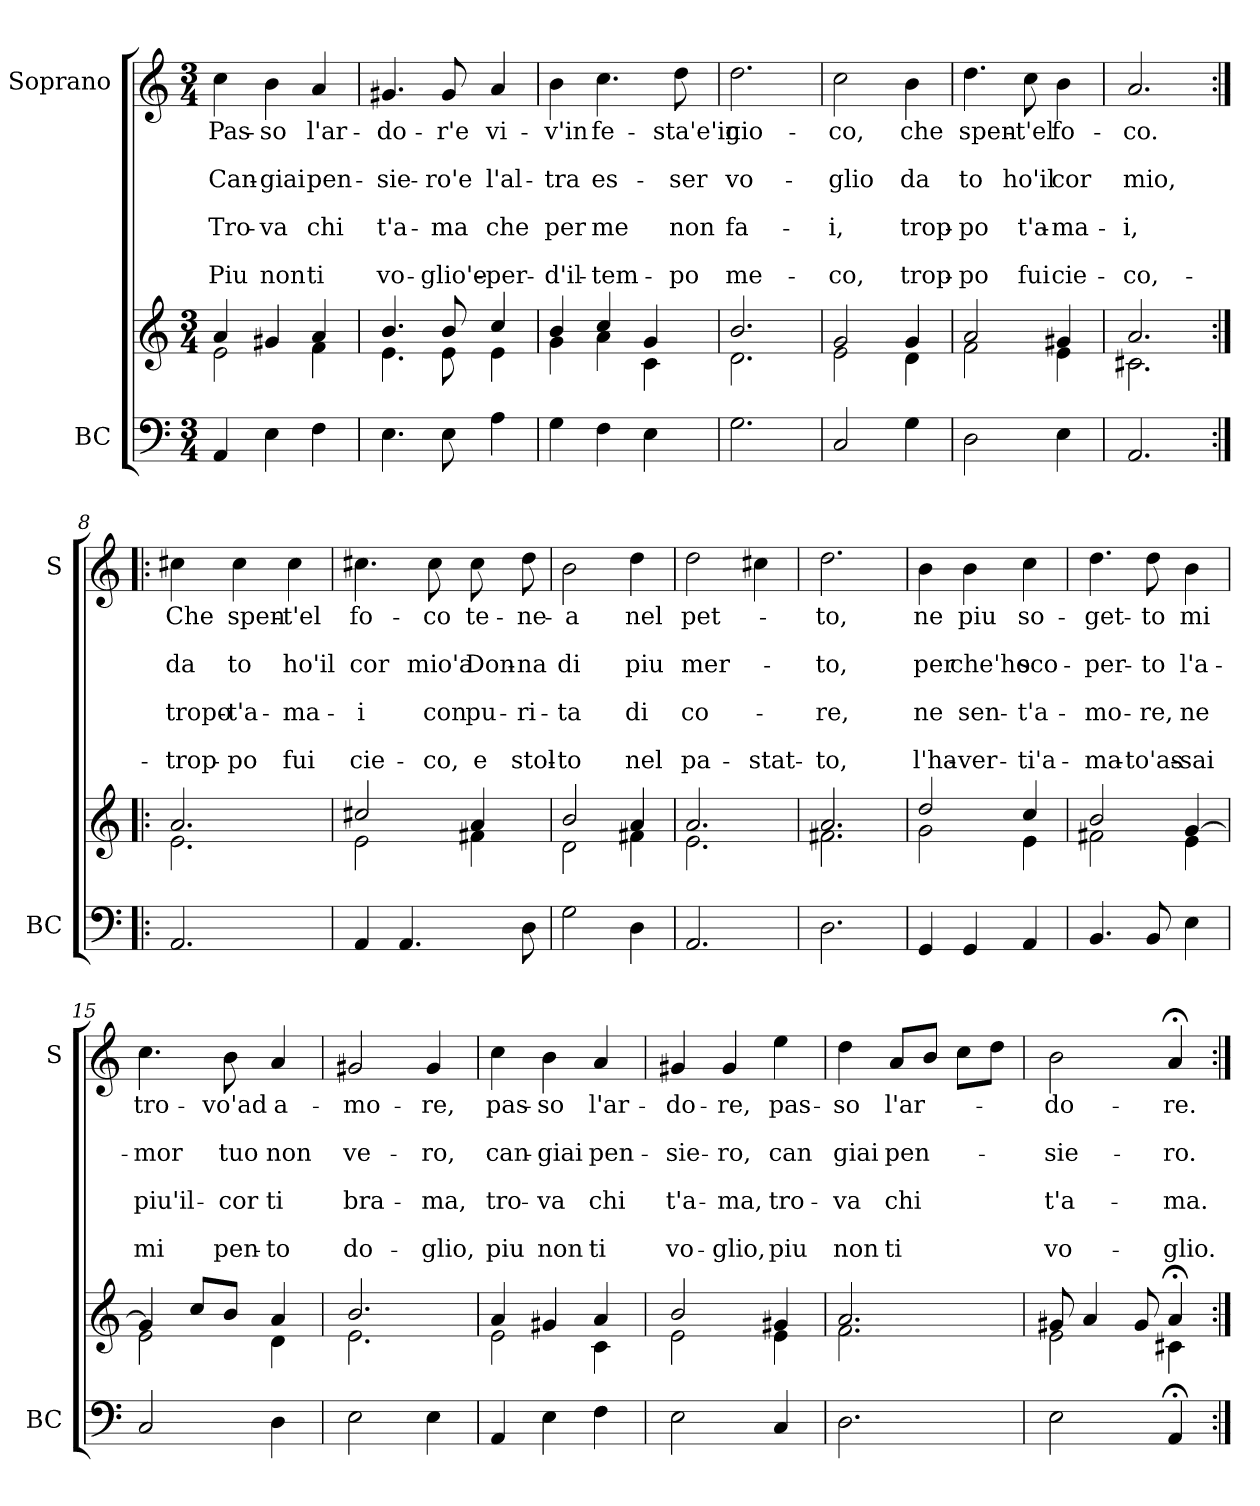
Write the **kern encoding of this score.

**kern	**kern	**kern	**text	**text	**text	**text	**text	**text	**text
*part2	*part2	*part1	*part1	*part1	*part1	*part1	*part1	*part1	*part1
*staff3	*staff2	*staff1	*staff1	*staff1	*staff1	*staff1	*staff1	*staff1	*staff1
*I"BC	*	*I"Soprano	*	*	*	*	*	*	*
*I'BC	*	*I'S	*	*	*	*	*	*	*
*clefF4	*clefG2	*clefG2	*	*	*	*	*	*	*
*k[]	*k[]	*k[]	*	*	*	*	*	*	*
*C:	*C:	*C:	*	*	*	*	*	*	*
*M3/4	*M3/4	*M3/4	*	*	*	*	*	*	*
=1	=1	=1	=1	=1	=1	=1	=1	=1	=1
*	*^	*	*	*	*	*	*	*	*
!	!	!	!	!LO:LY:b	!	!LO:LY:b	!	!LO:LY:b	!	!LO:LY:b
4AA/	4a/	2e\	4cc\	Pas-	.	Can-	.	Tro-	.	Piu
!	!	!	!	!LO:LY:b	!	!LO:LY:b	!	!LO:LY:b	!	!LO:LY:b
4E\	4g#X/	.	4b\	-so	.	-giai	.	-va	.	non
!	!	!	!	!LO:LY:b	!	!LO:LY:b	!	!LO:LY:b	!	!LO:LY:b
4F\	4a/	4f\	4a/	l'ar-	.	pen-	.	chi	.	ti
=2	=2	=2	=2	=2	=2	=2	=2	=2	=2	=2
!	!	!	!	!LO:LY:b	!	!LO:LY:b	!	!LO:LY:b	!	!LO:LY:b
4.E\	4.b/	4.e\	4.g#X/	-do-	.	-sie-	.	t'a-	.	vo-
!	!	!	!	!LO:LY:b	!	!LO:LY:b	!	!LO:LY:b	!	!LO:LY:b
8E\	8b/	8e\	8g#/	-r'e	.	-ro'e	.	-ma	.	-glio'e-
!	!	!	!	!LO:LY:b	!	!LO:LY:b	!	!LO:LY:b	!	!LO:LY:b
4A\	4cc/	4e\	4a/	vi-	.	l'al-	.	che	.	-per-
=3	=3	=3	=3	=3	=3	=3	=3	=3	=3	=3
!	!	!	!	!LO:LY:b	!	!LO:LY:b	!	!LO:LY:b	!	!LO:LY:b
4G\	4b/	4g\	4b\	-v'in	.	-tra	.	per	.	-d'il-
!	!	!	!	!LO:LY:b	!	!LO:LY:b	!	!LO:LY:b	!	!LO:LY:b
4F\	4cc/	4a\	4.cc\	fe-	.	es-	.	me	.	-tem-
4E\	4g/	4c\	.	.	.	.	.	.	.	.
!	!	!	!	!LO:LY:b	!	!LO:LY:b	!	!LO:LY:b	!	!LO:LY:b
.	.	.	8dd\	-sta'e'in	.	-ser	.	non	.	-po
=4	=4	=4	=4	=4	=4	=4	=4	=4	=4	=4
!	!	!	!	!LO:LY:b	!	!LO:LY:b	!	!LO:LY:b	!	!LO:LY:b
2.G\	2.b/	2.d\	2.dd\	gio-	.	vo-	.	fa-	.	me-
=5	=5	=5	=5	=5	=5	=5	=5	=5	=5	=5
!	!	!	!	!LO:LY:b	!	!LO:LY:b	!	!LO:LY:b	!	!LO:LY:b
2C/	2g/	2e\	2cc\	-co,	.	-glio	.	-i,	.	-co,
!	!	!	!	!LO:LY:b	!	!LO:LY:b	!	!LO:LY:b	!	!LO:LY:b
4G\	4g/	4d\	4b\	che	.	da	.	trop-	.	trop-
!!LO:LB:g=z
=6	=6	=6	=6	=6	=6	=6	=6	=6	=6	=6
!	!	!	!	!LO:LY:b	!	!LO:LY:b	!	!LO:LY:b	!	!LO:LY:b
2D\	2a/	2f\	4.dd\	spen-	.	to	.	-po	.	-po
!	!	!	!	!LO:LY:b	!	!LO:LY:b	!	!LO:LY:b	!	!LO:LY:b
.	.	.	8cc\	-t'el	.	ho'il	.	t'a-	.	fui
!	!	!	!	!LO:LY:b	!	!LO:LY:b	!	!LO:LY:b	!	!LO:LY:b
4E\	4g#X/	4e\	4b\	fo-	.	cor	.	-ma-	.	cie-
=7	=7	=7	=7	=7	=7	=7	=7	=7	=7	=7
!	!	!	!	!LO:LY:b	!	!LO:LY:b	!	!LO:LY:b	!	!LO:LY:b
2.AA/	2.a/	2.c#X\	2.a/	-co.	.	mio,	.	-i,	.	-co,-
=8:|!|:	=8:|!|:	=8:|!|:	=8:|!|:	=8:|!|:	=8:|!|:	=8:|!|:	=8:|!|:	=8:|!|:	=8:|!|:	=8:|!|:
!	!	!	!	!LO:LY:b	!	!LO:LY:b	!	!LO:LY:b	!	!LO:LY:b
2.AA/	2.a/	2.e\	4cc#X\	Che	.	da	.	tropo-	.	-trop-
!	!	!	!	!LO:LY:b	!	!LO:LY:b	!	!LO:LY:b	!	!LO:LY:b
.	.	.	4cc#\	spen-	.	to	.	-t'a-	.	-po
!	!	!	!	!LO:LY:b	!	!LO:LY:b	!	!LO:LY:b	!	!LO:LY:b
.	.	.	4cc#\	-t'el	.	ho'il	.	-ma-	.	fui
=9	=9	=9	=9	=9	=9	=9	=9	=9	=9	=9
!	!	!	!	!LO:LY:b	!	!LO:LY:b	!	!LO:LY:b	!	!LO:LY:b
4AA/	2cc#X/	2e\	4.cc#X\	fo-	.	cor	.	-i	.	cie-
4.AA/	.	.	.	.	.	.	.	.	.	.
!	!	!	!	!LO:LY:b	!	!LO:LY:b	!	!LO:LY:b	!	!LO:LY:b
.	.	.	8cc#\	-co	.	mio'a	.	con	.	-co,
!	!	!	!	!LO:LY:b	!	!LO:LY:b	!	!LO:LY:b	!	!LO:LY:b
.	4a/	4f#X\	8cc#\	te-	.	Don-	.	pu-	.	e
!	!	!	!	!LO:LY:b	!	!LO:LY:b	!	!LO:LY:b	!	!LO:LY:b
8D\	.	.	8dd\	-ne-	.	-na	.	-ri-	.	stol-
=10	=10	=10	=10	=10	=10	=10	=10	=10	=10	=10
!	!	!	!	!LO:LY:b	!	!LO:LY:b	!	!LO:LY:b	!	!LO:LY:b
2G\	2b/	2d\	2b\	-a	.	di	.	-ta	.	-to
!	!	!	!	!LO:LY:b	!	!LO:LY:b	!	!LO:LY:b	!	!LO:LY:b
4D\	4a/	4f#X\	4dd\	nel	.	piu	.	di	.	nel
!!LO:PB:g=z
=11	=11	=11	=11	=11	=11	=11	=11	=11	=11	=11
!	!	!	!	!LO:LY:b	!	!LO:LY:b	!	!LO:LY:b	!	!LO:LY:b
2.AA/	2.a/	2.e\	2dd\	pet-	.	mer-	.	co-	.	pa-
!	!	!	!	!	!	!	!	!	!	!LO:LY:b
.	.	.	4cc#X\	.	.	.	.	.	.	-stat-
=12	=12	=12	=12	=12	=12	=12	=12	=12	=12	=12
!	!	!	!	!LO:LY:b	!	!LO:LY:b	!	!LO:LY:b	!	!LO:LY:b
2.D\	2.a/	2.f#X\	2.dd\	-to,	.	-to,	.	-re,	.	-to,
=13	=13	=13	=13	=13	=13	=13	=13	=13	=13	=13
!	!	!	!	!LO:LY:b	!	!LO:LY:b	!	!LO:LY:b	!	!LO:LY:b
4GG/	2dd/	2g\	4b\	ne	.	per	.	ne	.	l'ha-
!	!	!	!	!LO:LY:b	!	!LO:LY:b	!	!LO:LY:b	!	!LO:LY:b
4GG/	.	.	4b\	piu	.	che'ho	.	sen-	.	-ver-
!	!	!	!	!LO:LY:b	!	!LO:LY:b	!	!LO:LY:b	!	!LO:LY:b
4AA/	4cc/	4e\	4cc\	so-	.	sco-	.	-t'a-	.	-ti'a-
=14	=14	=14	=14	=14	=14	=14	=14	=14	=14	=14
!	!	!	!	!LO:LY:b	!	!LO:LY:b	!	!LO:LY:b	!	!LO:LY:b
4.BB/	2b/	2f#X\	4.dd\	-get-	.	-per-	.	-mo-	.	-ma-
!	!	!	!	!LO:LY:b	!	!LO:LY:b	!	!LO:LY:b	!	!LO:LY:b
8BB/	.	.	8dd\	-to	.	-to	.	-re,	.	-to'as-
!	!	!	!	!LO:LY:b	!	!LO:LY:b	!	!LO:LY:b	!	!LO:LY:b
4E\	[>4g/	4e\	4b\	mi	.	l'a-	.	ne	.	-sai
=15	=15	=15	=15	=15	=15	=15	=15	=15	=15	=15
!	!	!	!	!LO:LY:b	!	!LO:LY:b	!	!LO:LY:b	!	!LO:LY:b
2C/	4g/]	2e\	4.cc\	tro-	.	-mor	.	piu'il-	.	mi
.	8cc/L	.	.	.	.	.	.	.	.	.
!	!	!	!	!LO:LY:b	!	!LO:LY:b	!	!LO:LY:b	!	!LO:LY:b
.	8b/J	.	8b\	-vo'ad	.	tuo	.	-cor	.	pen-
!	!	!	!	!LO:LY:b	!	!LO:LY:b	!	!LO:LY:b	!	!LO:LY:b
4D\	4a/	4d\	4a/	a-	.	non	.	ti	.	-to
!!LO:LB:g=z
=16	=16	=16	=16	=16	=16	=16	=16	=16	=16	=16
!	!	!	!	!LO:LY:b	!	!LO:LY:b	!	!LO:LY:b	!	!LO:LY:b
2E\	2.b/	2.e\	2g#X/	-mo-	.	ve-	.	bra-	.	do-
!	!	!	!	!LO:LY:b	!	!LO:LY:b	!	!LO:LY:b	!	!LO:LY:b
4E\	.	.	4g#/	-re,	.	-ro,	.	-ma,	.	-glio,
=17	=17	=17	=17	=17	=17	=17	=17	=17	=17	=17
!	!	!	!	!LO:LY:b	!	!LO:LY:b	!	!LO:LY:b	!	!LO:LY:b
4AA/	4a/	2e\	4cc\	pas-	.	can-	.	tro-	.	piu
!	!	!	!	!LO:LY:b	!	!LO:LY:b	!	!LO:LY:b	!	!LO:LY:b
4E\	4g#X/	.	4b\	-so	.	-giai	.	-va	.	non
!	!	!	!	!LO:LY:b	!	!LO:LY:b	!	!LO:LY:b	!	!LO:LY:b
4F\	4a/	4c\	4a/	l'ar-	.	pen-	.	chi	.	ti
=18	=18	=18	=18	=18	=18	=18	=18	=18	=18	=18
!	!	!	!	!LO:LY:b	!	!LO:LY:b	!	!LO:LY:b	!	!LO:LY:b
2E\	2b/	2e\	4g#X/	-do-	.	-sie-	.	t'a-	.	vo-
!	!	!	!	!LO:LY:b	!	!LO:LY:b	!	!LO:LY:b	!	!LO:LY:b
.	.	.	4g#/	-re,	.	-ro,	.	-ma,	.	-glio,
!	!	!	!	!LO:LY:b	!	!LO:LY:b	!	!LO:LY:b	!	!LO:LY:b
4C/	4g#X/	4e\	4ee\	pas-	.	can	.	tro-	.	piu
=19	=19	=19	=19	=19	=19	=19	=19	=19	=19	=19
!	!	!	!	!LO:LY:b	!	!LO:LY:b	!	!LO:LY:b	!	!LO:LY:b
2.D\	2.a/	2.f\	4dd\	-so	.	giai	.	-va	.	non
!	!	!	!	!LO:LY:b	!	!LO:LY:b	!	!LO:LY:b	!	!LO:LY:b
.	.	.	8a/L	l'ar-	.	pen-	.	chi	.	ti
.	.	.	8b/J	.	.	.	.	.	.	.
.	.	.	8cc\L	.	.	.	.	.	.	.
.	.	.	8dd\J	.	.	.	.	.	.	.
=20	=20	=20	=20	=20	=20	=20	=20	=20	=20	=20
!	!	!	!	!LO:LY:b	!	!LO:LY:b	!	!LO:LY:b	!	!LO:LY:b
2E\	8g#X/	2e\	2b\	-do-	.	-sie-	.	t'a-	.	vo-
.	4a/	.	.	.	.	.	.	.	.	.
.	8g#/	.	.	.	.	.	.	.	.	.
!	!	!	!	!LO:LY:b	!	!LO:LY:b	!	!LO:LY:b	!	!LO:LY:b
4AA;</	4a;</	4c#X\	4a;</	-re.	.	-ro.	.	-ma.	.	-glio.
*	*v	*v	*	*	*	*	*	*	*	*
=:|!	=:|!	=:|!	=:|!	=:|!	=:|!	=:|!	=:|!	=:|!	=:|!
*-	*-	*-	*-	*-	*-	*-	*-	*-	*-
